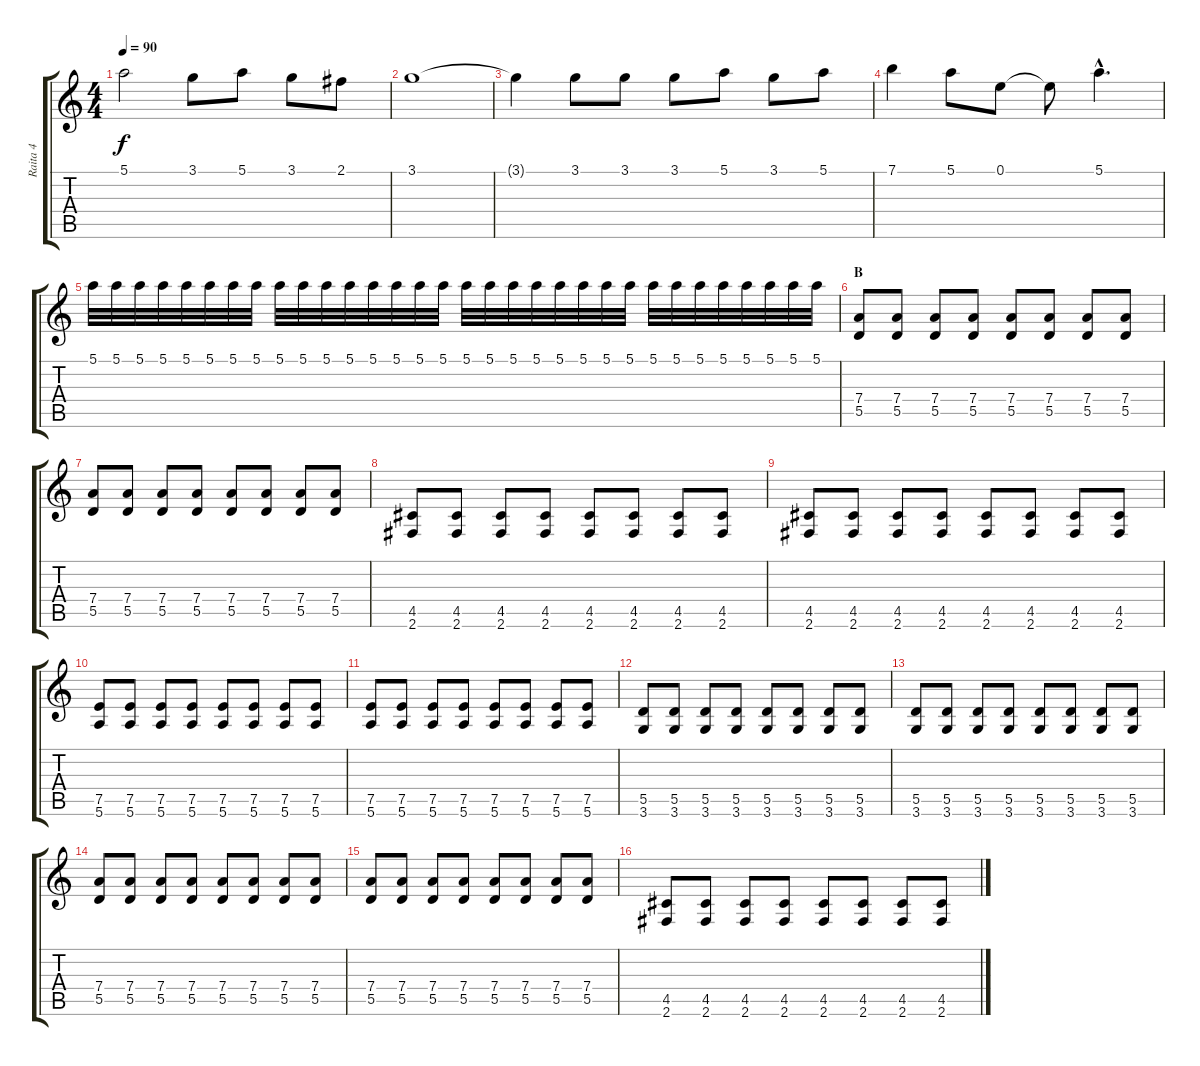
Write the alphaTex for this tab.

\track ("Raita 4" "Raita 4") {instrument overdrivenguitar}
\staff {score tabs}
\tuning (E4 B3 G3 D3 A2 E2) {hide}
\ts (4 4)
\tempo 90
\clef g2
\ks c
5.1{t}.2{dy f} 3.1.8 5.1.8 3.1.8 2.1.8 |
3.1.1 |
3.1{t}.4 3.1.8 3.1.8 3.1.8 5.1.8 3.1.8 5.1.8 |
7.1.4 5.1.8 0.1.8 0.1{t}.8 5.1{hac}.4{d} |
5.1.32 5.1.32 5.1.32 5.1.32 5.1.32 5.1.32 5.1.32 5.1.32 5.1.32 5.1.32 5.1.32 5.1.32 5.1.32 5.1.32 5.1.32 5.1.32 5.1.32 5.1.32 5.1.32 5.1.32 5.1.32 5.1.32 5.1.32 5.1.32 5.1.32 5.1.32 5.1.32 5.1.32 5.1.32 5.1.32 5.1.32 5.1.32 |
\section ("" "B")
(7.4 5.5).8 (7.4 5.5).8 (7.4 5.5).8 (7.4 5.5).8 (7.4 5.5).8 (7.4 5.5).8 (7.4 5.5).8 (7.4 5.5).8 |
(7.4 5.5).8 (7.4 5.5).8 (7.4 5.5).8 (7.4 5.5).8 (7.4 5.5).8 (7.4 5.5).8 (7.4 5.5).8 (7.4 5.5).8 |
(4.5 2.6).8 (4.5 2.6).8 (4.5 2.6).8 (4.5 2.6).8 (4.5 2.6).8 (4.5 2.6).8 (4.5 2.6).8 (4.5 2.6).8 |
(4.5 2.6).8 (4.5 2.6).8 (4.5 2.6).8 (4.5 2.6).8 (4.5 2.6).8 (4.5 2.6).8 (4.5 2.6).8 (4.5 2.6).8 |
(7.5 5.6).8 (7.5 5.6).8 (7.5 5.6).8 (7.5 5.6).8 (7.5 5.6).8 (7.5 5.6).8 (7.5 5.6).8 (7.5 5.6).8 |
(7.5 5.6).8 (7.5 5.6).8 (7.5 5.6).8 (7.5 5.6).8 (7.5 5.6).8 (7.5 5.6).8 (7.5 5.6).8 (7.5 5.6).8 |
(5.5 3.6).8 (5.5 3.6).8 (5.5 3.6).8 (5.5 3.6).8 (5.5 3.6).8 (5.5 3.6).8 (5.5 3.6).8 (5.5 3.6).8 |
(5.5 3.6).8 (5.5 3.6).8 (5.5 3.6).8 (5.5 3.6).8 (5.5 3.6).8 (5.5 3.6).8 (5.5 3.6).8 (5.5 3.6).8 |
(7.4 5.5).8 (7.4 5.5).8 (7.4 5.5).8 (7.4 5.5).8 (7.4 5.5).8 (7.4 5.5).8 (7.4 5.5).8 (7.4 5.5).8 |
(7.4 5.5).8 (7.4 5.5).8 (7.4 5.5).8 (7.4 5.5).8 (7.4 5.5).8 (7.4 5.5).8 (7.4 5.5).8 (7.4 5.5).8 |
(4.5 2.6).8 (4.5 2.6).8 (4.5 2.6).8 (4.5 2.6).8 (4.5 2.6).8 (4.5 2.6).8 (4.5 2.6).8 (4.5 2.6).8
